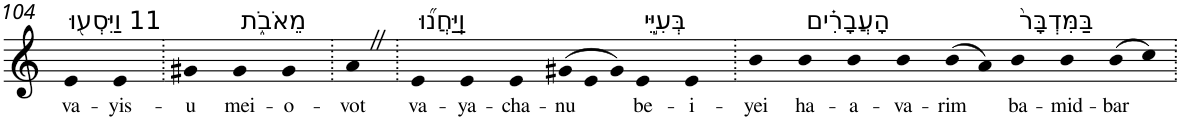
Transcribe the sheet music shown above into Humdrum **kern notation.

**kern	**text
*part1	*part1
*staff1	*staff1
*I"Piano	*
*I'Pno	*
!!LO:PB:g=z
*clefG2	*
*k[]	*
=104	=104
!LO:TX:a:t=11 וַיִּסְע֖וּ	!
!	!LO:LY:b
4e	va-
!	!LO:LY:b
4e	-yis-
=105.	=105.
!	!LO:LY:b
4g#X	-u
!LO:TX:a:t=מֵאֹבֹ֑ת	!
!	!LO:LY:b
4g#	mei-
!	!LO:LY:b
4g#	-o-
=106.	=106.
!	!LO:LY:b
4aZ	-vot
=107.	=107.
!LO:TX:a:t=וַֽיַּחֲנ֞וּ	!
!	!LO:LY:b
4e	va-
!	!LO:LY:b
4e	-ya-
!	!LO:LY:b
4e	-cha-
*Xtuplet	*
!	!LO:LY:b
(>12g#X	-nu
12e	.
12g#)	.
!LO:TX:a:t=בְּעִיֵּ֣י	!
!	!LO:LY:b
4e	be-
!	!LO:LY:b
4e	-i-
=108.	=108.
!	!LO:LY:b
4b	-yei
!LO:TX:a:t=הָעֲבָרִ֗ים	!
!	!LO:LY:b
4b	ha-
!	!LO:LY:b
4b	-a-
!	!LO:LY:b
4b	-va-
!	!LO:LY:b
(>8b	-rim
8a)	.
!LO:TX:a:t=בַּמִּדְבָּר֙	!
!	!LO:LY:b
4b	ba-
!	!LO:LY:b
4b	-mid-
!	!LO:LY:b
(>8b	-bar
8cc)	.
=.	=.
*-	*-
